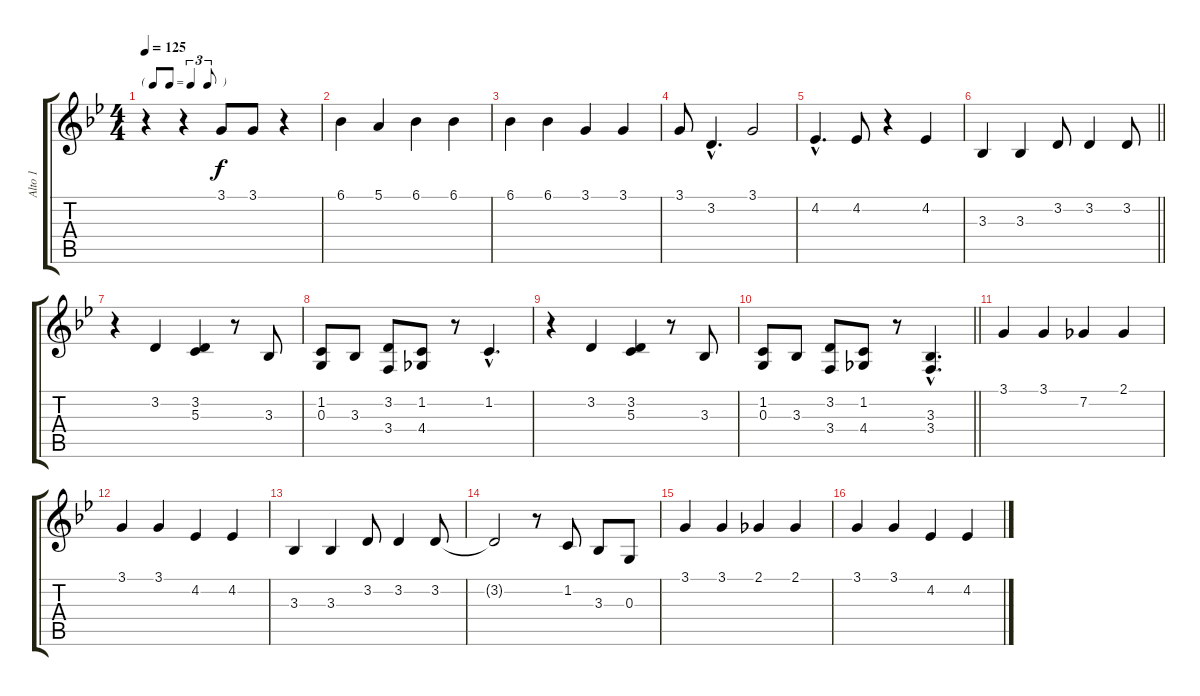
\track ("Alto 1" "Alto 1") {instrument altosax}
\staff {score tabs}
\tuning (E4 B3 G3 D3 A2 E2) {hide}
\ts (4 4)
\tf triplet8th
\tempo 125
\clef g2
\ks bb
r.4{dy f} r.4 3.1.8 3.1.8 r.4 |
6.1.4 5.1.4 6.1.4 6.1.4 |
6.1.4 6.1.4 3.1.4 3.1.4 |
3.1.8 3.2{hac}.4{d} 3.1.2 |
4.2{hac}.4{d} 4.2.8 r.4 4.2.4 |
\barLineRight lightlight
3.3.4 3.3.4 3.2.8 3.2.4 3.2.8 |
r.4 3.2.4 (3.2 5.3).4 r.8 3.3.8 |
(1.2 0.3).8 3.3.8 (3.2 3.4).8 (1.2 4.4).8 r.8 1.2{hac}.4{d} |
r.4 3.2.4 (3.2 5.3).4 r.8 3.3.8 |
\barLineRight lightlight
(1.2 0.3).8 3.3.8 (3.2 3.4).8 (1.2 4.4).8 r.8 (3.3{hac} 3.4{hac}).4{d} |
3.1.4 3.1.4 7.2.4 2.1.4 |
3.1.4 3.1.4 4.2.4 4.2.4 |
3.3.4 3.3.4 3.2.8 3.2.4 3.2.8 |
3.2{t}.2 r.8 1.2.8 3.3.8 0.3.8 |
3.1.4 3.1.4 2.1.4 2.1.4 |
3.1.4 3.1.4 4.2.4 4.2.4
